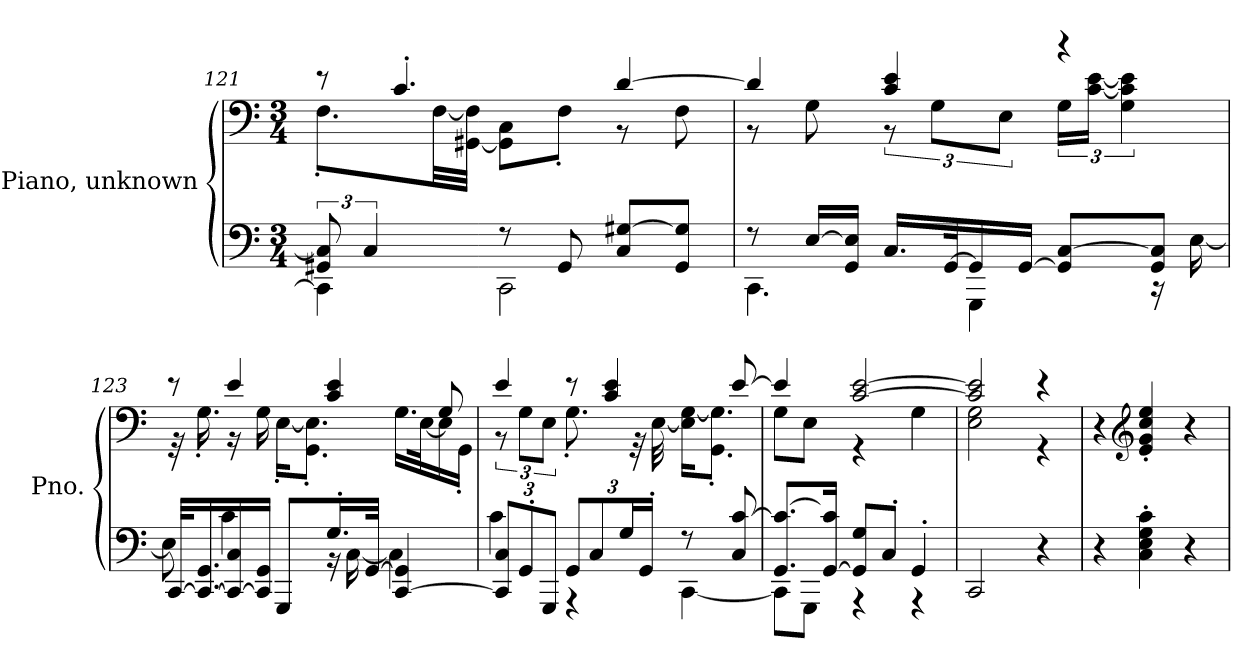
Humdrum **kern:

**kern	**kern
*part1	*part1
*staff2	*staff1
*I"Piano, unknown	*
*I'Pno.	*
*clefF4	*clefF4
*k[]	*k[]
*M3/4	*M3/4
=121	=121
*^	*^
12GG#X/ 12C/]	4CC\]	8r	8.F'\L
6C/	.	.	.
.	.	4.c'/	.
.	.	.	[32F\LL
.	.	.	[32GG#X\ 32F\]JJJ
8r	2CC\	.	8GG#\] 8C\L
8GG#/	.	.	8F'\J
8C/ [8G#X/L	.	[4d/	8r
8GG#/ 8G#/]J	.	.	8F\
!!LO:LB:g=z	!!
=122	=122	=122	=122
8r	4.CC\	4d/]	8r
[16E/LL	.	.	8G\
16GG/ 16E/]JJ	.	.	.
16.C/LL	.	4c/ 4e/	12r
.	.	.	12G\L
[32GG/K	.	.	.
16GG/]	4GGG\	.	.
.	.	.	12E\J
[16GG/JJ	.	.	.
8GG/] [8C/L	.	4r	24G\LL
.	.	.	[24c\ [24e\JJ
.	.	.	6G\ 6c\] 6e\]
8GG/ 8C/]J	16r	.	.
.	[16E\	.	.
=123	=123	=123	=123
[32CC/KLL	8E\]	8r	32r
16.CC/_ 16.GG/	.	.	16.G'\
16CC/_ 16C/	4c\	4e/	16r
16CC/] 16GG/JJ	.	.	16G\
8GGG/L	.	.	[16E'\KL
.	.	.	8.GG\' 8.E\]'J
16.G'/L	16r	4c/ 4e/	.
.	[16C\	.	.
[32GG/JJk	.	.	.
[4CC/ 4GG/]	4C\]	.	16.G\LL
.	.	.	[32E\K
.	.	8G/	16E\]
.	.	.	16GG'\JJ
!!LO:LB:g=z	!!
=124	=124	=124	=124
*Xbrackettup	*	*	*
12CC/] 12C/L	4c\	4e/	12r
12GG'/	.	.	12G\L
12GGG/J	.	.	12E\J
12GG/L	4r	8r	8.G'\
12C/	.	.	.
.	.	4c/ 4e/	.
24G/L	.	.	.
.	.	.	32r
24GG'/JJ	.	.	.
.	.	.	[32E\
8r	[4CC\	.	16E\] [16G\KL
.	.	.	8.GG\' 8.G\]'J
8C/ [8c/	.	[8e/	.
=125	=125	=125	=125
8.GG/ 8.c/_L	8CC\L]	4e/]	8G\L
.	8GGG\J	.	8E\J
[16GG/ 16c/]Jk	.	.	.
8GG/] 8G/L	4r	[2c/ [2e/	4r
8C'/J	.	.	.
4GG'/	4r	.	4G\
*v	*v	*	*
=126	=126	=126
2CC/	2c/] 2e/]	2E\ 2G\
4r	4r	4r
*	*v	*v
=127	=127
4r	4r
*	*clefG2
4C\' 4E\' 4G\' 4c\'	4e/' 4g/' 4cc/' 4ee/'
4r	4r
=	=
*-	*-
